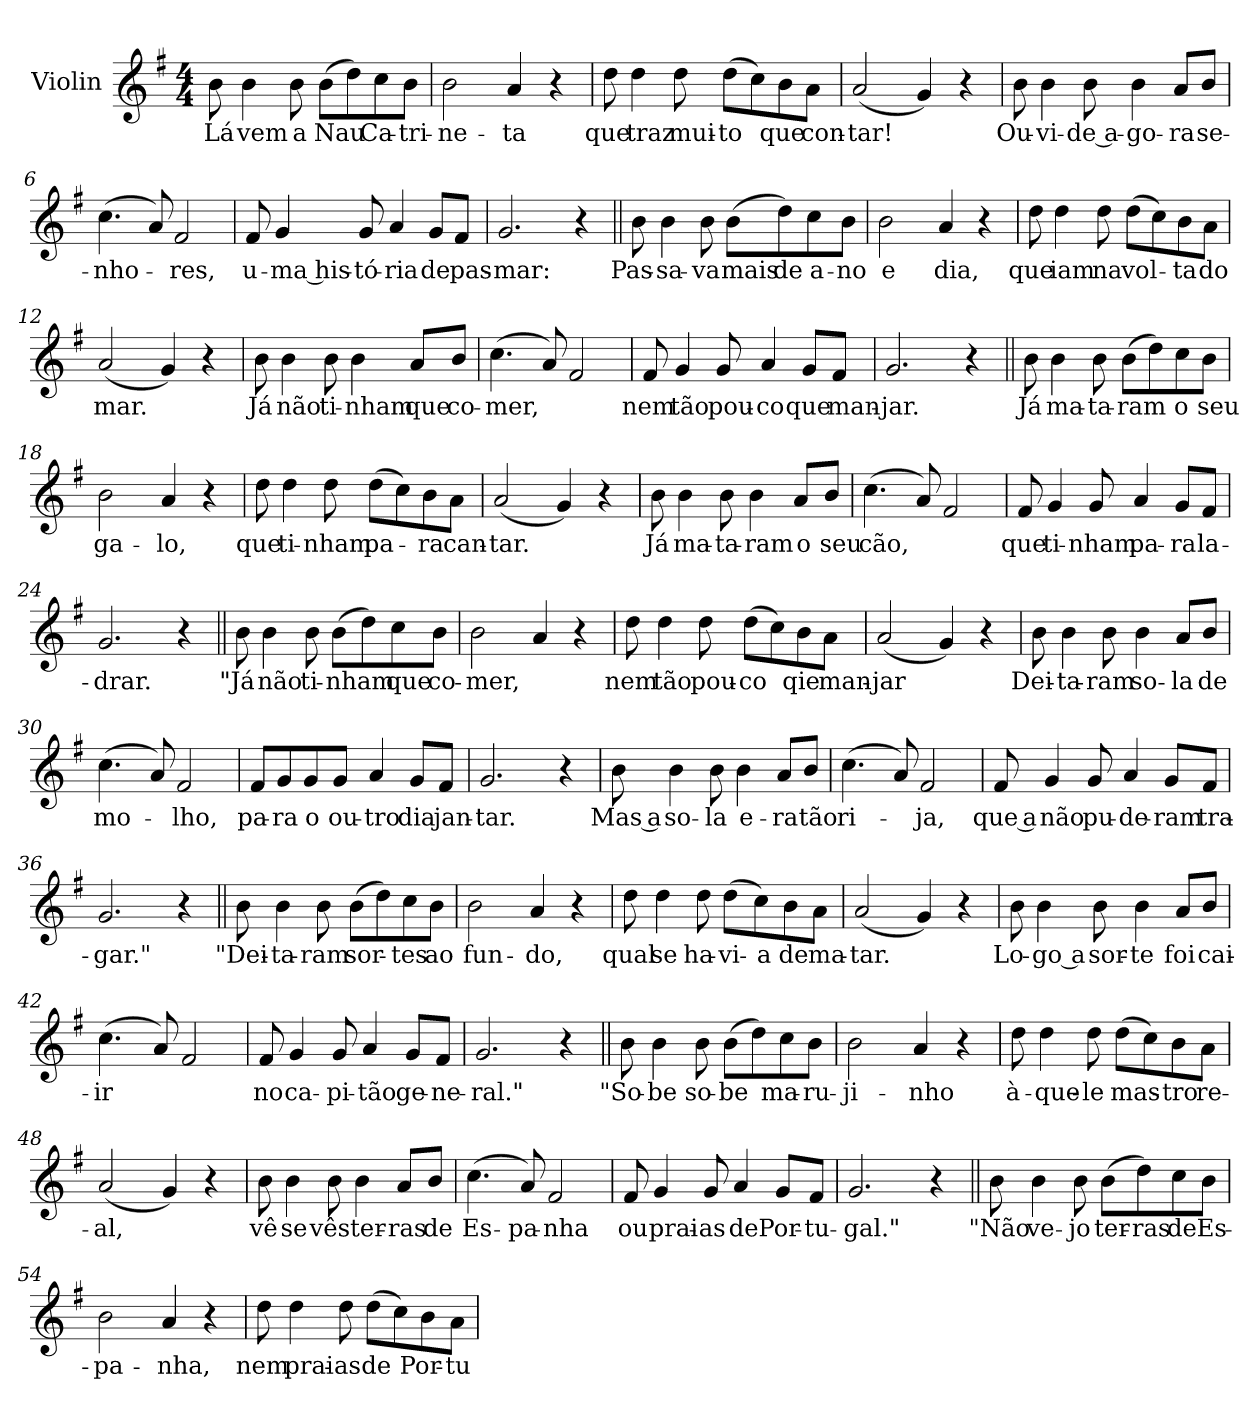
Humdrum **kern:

**kern	**text
*part1	*part1
*staff1	*staff1
*I"Violin	*
*I'Vln.	*
*clefG2	*
*k[f#]	*
*M4/4	*
=1	=1
8b\	Lá
4b\	vem
8b\	a
(>8b\L	Nau
8dd\)	.
8cc\	Ca-
8b\J	-tri-
=2	=2
2b\	-ne-
4a/	-ta
4r	.
=3	=3
8dd\	que
4dd\	traz
8dd\	mui-
(>8dd\L	-to
8cc\)	.
8b\	que
8a\J	con-
=4	=4
(<2a/	-tar!
4g/)	.
4r	.
!!LO:LB:g=z
=5	=5
8b\	Ou-
4b\	-vi-
8b\	-de a-
4b\	-go-
8a/L	-ra
8b/J	se-
=6	=6
(>4.cc\	-nho-
8a/)	.
2f#/	-res,
=7	=7
8f#/	u-
4g/	-ma his-
8g/	-tó-
4a/	-ria
8g/L	de
8f#/J	pas-
=8	=8
2.g/	-mar:
4r	.
!!LO:LB:g=z
=9||	=9||
8b\	Pas-
4b\	-sa-
8b\	-va
(>8b\L	mais
8dd\)	de
8cc\	a-
8b\J	-no
=10	=10
2b\	e
4a/	dia,
4r	.
=11	=11
8dd\	que
4dd\	iam
8dd\	na
(>8dd\L	vol-
8cc\)	.
8b\	-ta
8a\J	do
=12	=12
(<2a/	mar.
4g/)	.
4r	.
!!LO:LB:g=z
=13	=13
8b\	Já
4b\	não
8b\	ti-
4b\	-nham
8a/L	que
8b/J	co-
=14	=14
(>4.cc\	-mer,
8a/)	.
2f#/	.
=15	=15
8f#/	nem
4g/	tão
8g/	pou-
4a/	-co
8g/L	que
8f#/J	man-
=16	=16
2.g/	-jar.
4r	.
!!LO:LB:g=z
=17||	=17||
8b\	Já
4b\	ma-
8b\	-ta-
(>8b\L	-ram
8dd\)	.
8cc\	o
8b\J	seu
=18	=18
2b\	ga-
4a/	-lo,
4r	.
=19	=19
8dd\	que
4dd\	ti-
8dd\	-nham
(>8dd\L	pa-
8cc\)	.
8b\	-ra
8a\J	can-
=20	=20
(<2a/	-tar.
4g/)	.
4r	.
!!LO:LB:g=z
=21	=21
8b\	Já
4b\	ma-
8b\	-ta-
4b\	-ram
8a/L	o
8b/J	seu
=22	=22
(>4.cc\	cão,
8a/)	.
2f#/	.
=23	=23
8f#/	que
4g/	ti-
8g/	-nham
4a/	pa-
8g/L	-ra
8f#/J	la-
=24	=24
2.g/	-drar.
4r	.
!!LO:LB:g=z
=25||	=25||
8b\	"Já
4b\	não
8b\	ti-
(>8b\L	-nham
8dd\)	.
8cc\	que
8b\J	co-
=26	=26
2b\	-mer,
4a/	.
4r	.
=27	=27
8dd\	nem
4dd\	tão
8dd\	pou-
(>8dd\L	-co
8cc\)	.
8b\	qie
8a\J	man-
=28	=28
(<2a/	-jar
4g/)	.
4r	.
!!LO:LB:g=z
=29	=29
8b\	Dei-
4b\	-ta-
8b\	-ram
4b\	so-
8a/L	-la
8b/J	de
=30	=30
(>4.cc\	mo-
8a/)	.
2f#/	-lho,
=31	=31
8f#/L	pa-
8g/	-ra
8g/	o
8g/J	ou-
4a/	-tro
8g/L	-dia
8f#/J	jan-
=32	=32
2.g/	-tar.
4r	.
!!LO:LB:g=z
=33	=33
8b\	Mas a
4b\	so-
8b\	-la
4b\	e-
8a/L	-ra
8b/J	tão
=34	=34
(>4.cc\	ri-
8a/)	.
2f#/	-ja,
=35	=35
8f#/	que a
4g/	não
8g/	pu-
4a/	-de-
8g/L	-ram
8f#/J	tra-
=36	=36
2.g/	-gar."
4r	.
!!LO:LB:g=z
=37||	=37||
8b\	"Dei-
4b\	-ta-
8b\	-ram
(>8b\L	sor-
8dd\)	.
8cc\	-tes
8b\J	ao
=38	=38
2b\	fun-
4a/	-do,
4r	.
=39	=39
8dd\	qual
4dd\	se
8dd\	ha-
(>8dd\L	-vi-
8cc\)	-a
8b\	de
8a\J	ma-
=40	=40
(<2a/	-tar.
4g/)	.
4r	.
!!LO:PB:g=z
=41	=41
8b\	Lo-
4b\	-go a
8b\	sor-
4b\	-te
8a/L	foi
8b/J	cai-
=42	=42
(>4.cc\	-ir
8a/)	.
2f#/	.
=43	=43
8f#/	no
4g/	ca-
8g/	-pi-
4a/	-tão
8g/L	ge-
8f#/J	-ne-
=44	=44
2.g/	-ral."
4r	.
!!LO:LB:g=z
=45||	=45||
8b\	"So-
4b\	-be
8b\	so-
(>8b\L	-be
8dd\)	.
8cc\	ma-
8b\J	-ru-
=46	=46
2b\	-ji-
4a/	-nho
4r	.
=47	=47
8dd\	à-
4dd\	-que-
8dd\	-le
(>8dd\L	mas-
8cc\)	.
8b\	-tro
8a\J	re-
=48	=48
(<2a/	-al,
4g/)	.
4r	.
!!LO:LB:g=z
=49	=49
8b\	vê
4b\	se
8b\	vês
4b\	ter-
8a/L	-ras
8b/J	de
=50	=50
(>4.cc\	Es-
8a/)	-pa-
2f#/	-nha
=51	=51
8f#/	ou
4g/	prai-
8g/	-as
4a/	de
8g/L	Por-
8f#/J	-tu-
=52	=52
2.g/	-gal."
4r	.
!!LO:LB:g=z
=53||	=53||
8b\	"Não
4b\	ve-
8b\	-jo
(>8b\L	ter-
8dd\)	-ras
8cc\	de
8b\J	Es-
=54	=54
2b\	-pa-
4a/	-nha,
4r	.
=55	=55
8dd\	nem
4dd\	prai-
8dd\	-as
(>8dd\L	de
8cc\)	.
8b\	Por-
8a\J	-tu-
=	=
*-	*-
